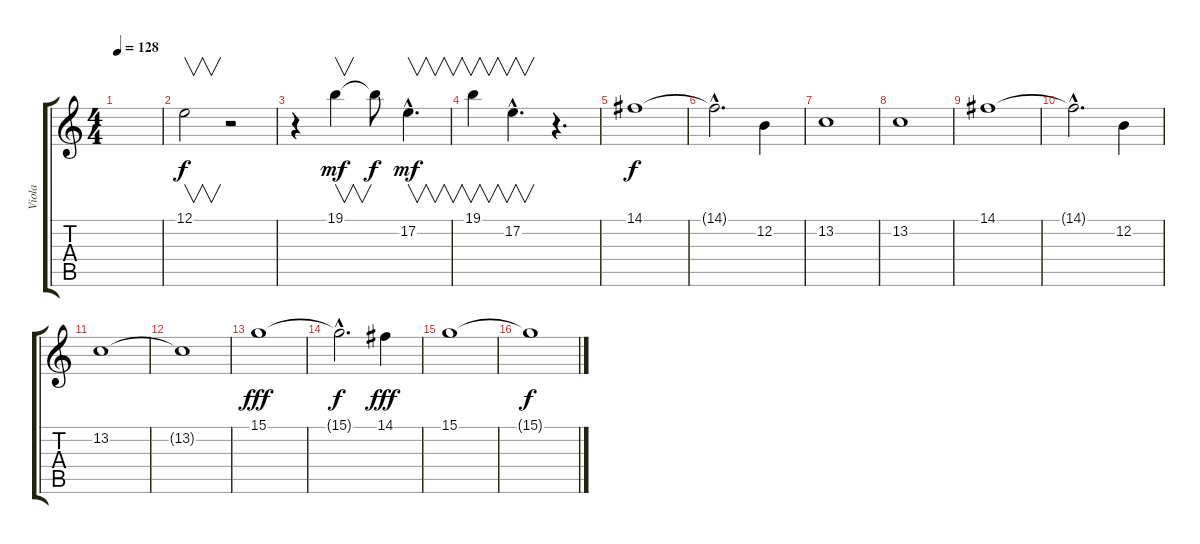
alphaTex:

\track ("Viola" "Viola") {instrument viola}
\staff {score tabs}
\tuning (E4 B3 G3 D3 A2 E2) {hide}
\ts (4 4)
\tempo 128
\clef g2
\ks c
|
12.1.2{v} r.2 |
r.4 19.1.4{v dy mf} 19.1{t}.8{dy f} 17.2{hac}.4{v d dy mf} |
19.1.4{v} 17.2{hac}.4{v d} r.4{d} |
14.1.1{dy f} |
14.1{hac t}.2{d} 12.2.4 |
13.2.1 |
13.2.1 |
14.1.1 |
14.1{hac t}.2{d} 12.2.4 |
13.2.1 |
13.2{t}.1 |
15.1.1{dy fff} |
15.1{hac t}.2{d dy f} 14.1.4{dy fff} |
15.1.1 |
15.1{t}.1{dy f}
